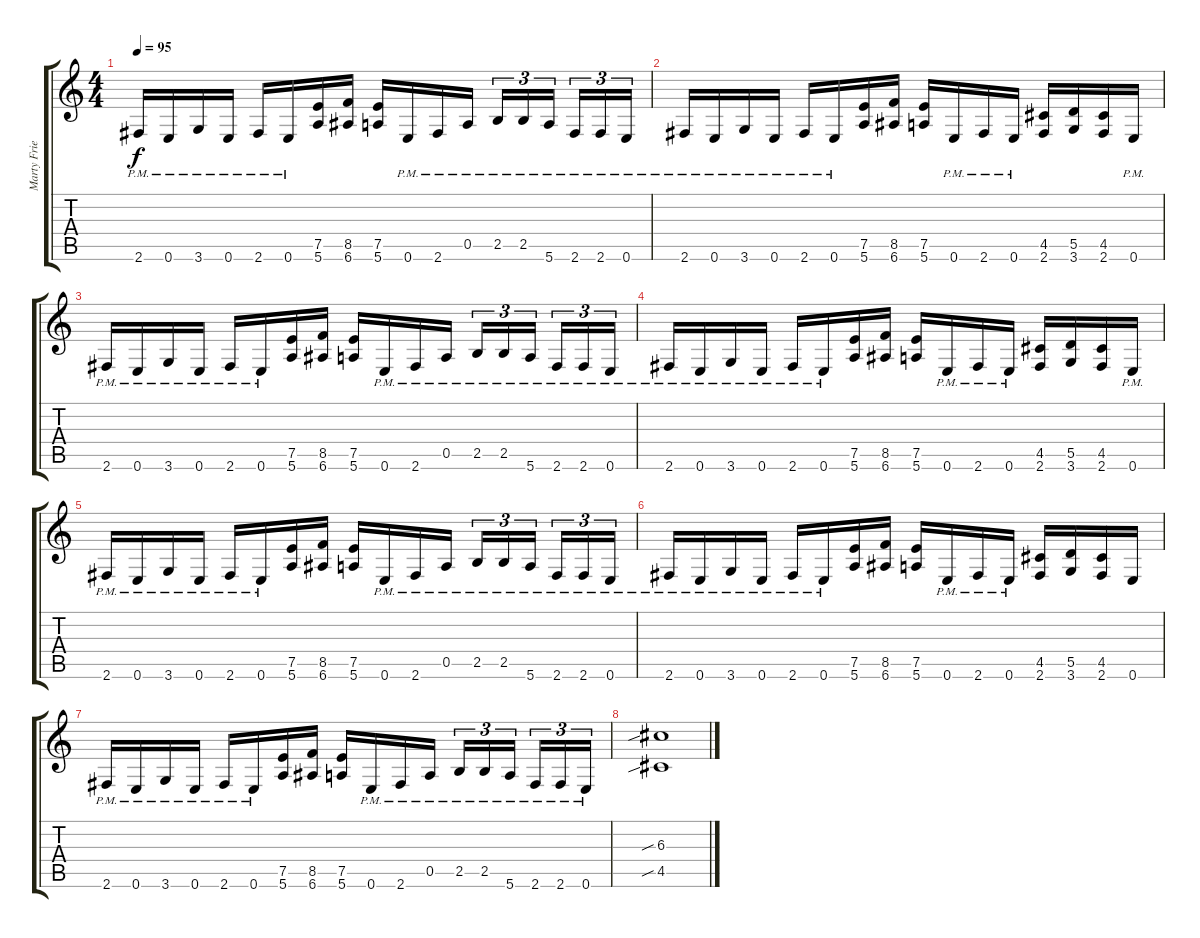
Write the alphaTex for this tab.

\track ("Marty Friedman" "Marty Frie") {instrument distortionguitar}
\staff {score tabs}
\tuning (E4 B3 G3 D3 A2 E2) {hide}
\ts (4 4)
\tempo 95
\clef g2
\ks c
2.6{pm}.16{dy f} 0.6{pm}.16 3.6{pm}.16 0.6{pm}.16 2.6{pm}.16 0.6{pm}.16 (7.5 5.6).16 (8.5 6.6).16 (7.5 5.6).16 0.6{pm}.16 2.6{pm}.16 0.5{pm}.16 2.5{pm}.16{tu (3 2)} 2.5{pm}.16{tu (3 2)} 5.6{pm}.16{tu (3 2) beam splitsecondary} 2.6{pm}.16{tu (3 2)} 2.6{pm}.16{tu (3 2)} 0.6{pm}.16{tu (3 2)} |
2.6{pm}.16 0.6{pm}.16 3.6{pm}.16 0.6{pm}.16 2.6{pm}.16 0.6{pm}.16 (7.5 5.6).16 (8.5 6.6).16 (7.5 5.6).16 0.6{pm}.16 2.6{pm}.16 0.6{pm}.16 (4.5 2.6).16 (5.5 3.6).16 (4.5 2.6).16 0.6{pm}.16 |
2.6{pm}.16 0.6{pm}.16 3.6{pm}.16 0.6{pm}.16 2.6{pm}.16 0.6{pm}.16 (7.5 5.6).16 (8.5 6.6).16 (7.5 5.6).16 0.6{pm}.16 2.6{pm}.16 0.5{pm}.16 2.5{pm}.16{tu (3 2)} 2.5{pm}.16{tu (3 2)} 5.6{pm}.16{tu (3 2) beam splitsecondary} 2.6{pm}.16{tu (3 2)} 2.6{pm}.16{tu (3 2)} 0.6{pm}.16{tu (3 2)} |
2.6{pm}.16 0.6{pm}.16 3.6{pm}.16 0.6{pm}.16 2.6{pm}.16 0.6{pm}.16 (7.5 5.6).16 (8.5 6.6).16 (7.5 5.6).16 0.6{pm}.16 2.6{pm}.16 0.6{pm}.16 (4.5 2.6).16 (5.5 3.6).16 (4.5 2.6).16 0.6{pm}.16 |
2.6{pm}.16 0.6{pm}.16 3.6{pm}.16 0.6{pm}.16 2.6{pm}.16 0.6{pm}.16 (7.5 5.6).16 (8.5 6.6).16 (7.5 5.6).16 0.6{pm}.16 2.6{pm}.16 0.5{pm}.16 2.5{pm}.16{tu (3 2)} 2.5{pm}.16{tu (3 2)} 5.6{pm}.16{tu (3 2) beam splitsecondary} 2.6{pm}.16{tu (3 2)} 2.6{pm}.16{tu (3 2)} 0.6{pm}.16{tu (3 2)} |
2.6{pm}.16 0.6{pm}.16 3.6{pm}.16 0.6{pm}.16 2.6{pm}.16 0.6{pm}.16 (7.5 5.6).16 (8.5 6.6).16 (7.5 5.6).16 0.6{pm}.16 2.6{pm}.16 0.6{pm}.16 (4.5 2.6).16 (5.5 3.6).16 (4.5 2.6).16 0.6.16 |
2.6{pm}.16 0.6{pm}.16 3.6{pm}.16 0.6{pm}.16 2.6{pm}.16 0.6{pm}.16 (7.5 5.6).16 (8.5 6.6).16 (7.5 5.6).16 0.6{pm}.16 2.6{pm}.16 0.5{pm}.16 2.5{pm}.16{tu (3 2)} 2.5{pm}.16{tu (3 2)} 5.6{pm}.16{tu (3 2) beam splitsecondary} 2.6{pm}.16{tu (3 2)} 2.6{pm}.16{tu (3 2)} 0.6{pm}.16{tu (3 2)} |
(6.3{sib} 4.5{sib}).1
